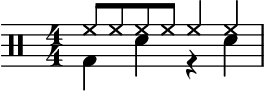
#(ly:set-option 'crop #t)
\version "2.24.4"
\header { 
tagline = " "
}

\drums {
    \numericTimeSignature
    \time 4/4
    <<{
        \repeat unfold 4 hh8
        \repeat unfold 2 hh4
    }
    \\ {
        bd4 sn4 r4 sn4
    }>>
}